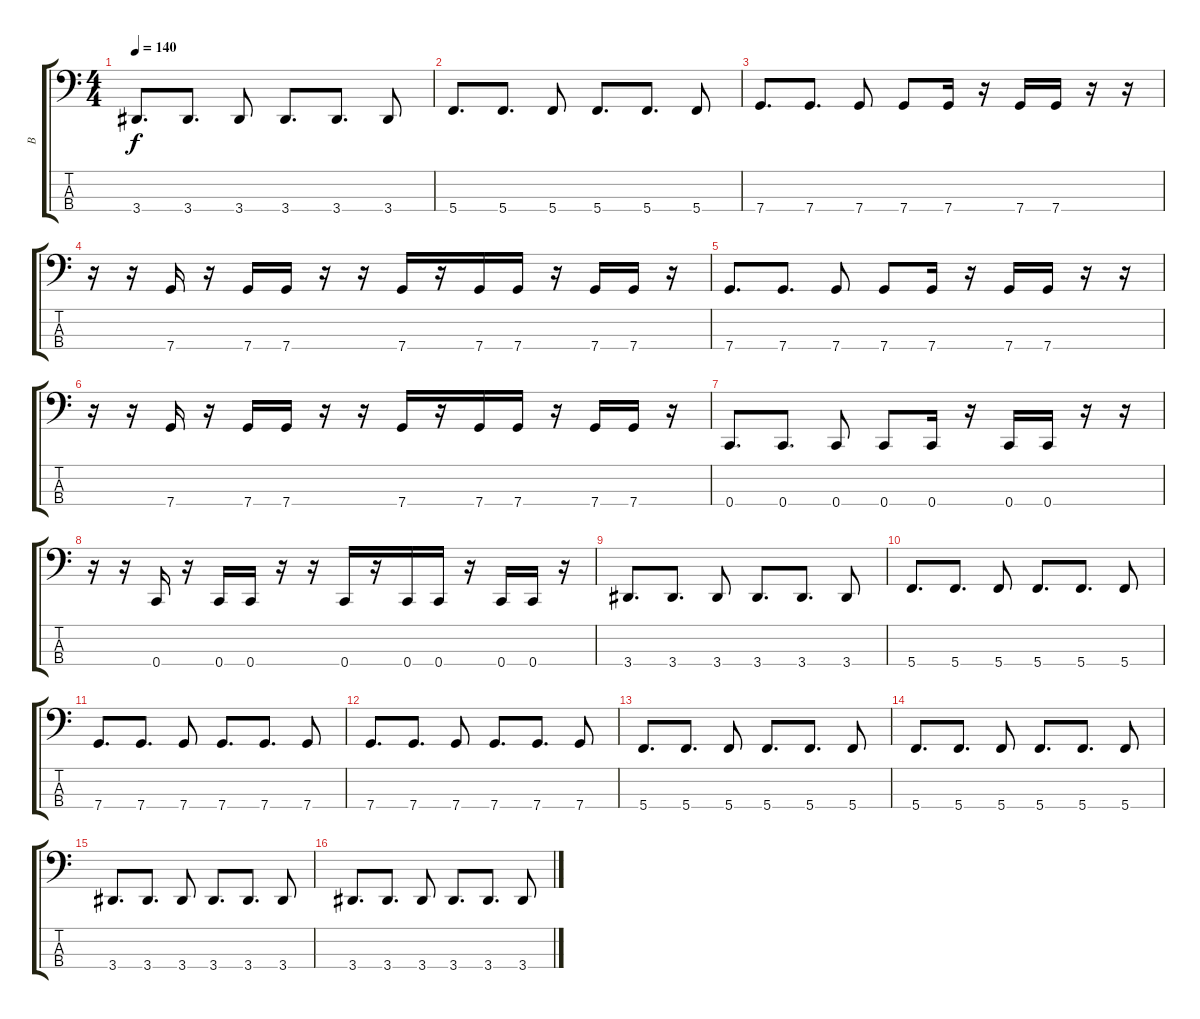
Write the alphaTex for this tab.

\track ("B" "B") {instrument electricbassfinger}
\staff {score tabs}
\tuning (F2 C2 G1 C1) {hide}
\ts (4 4)
\tempo 140
\clef f4
\ks c
3.4.8{d dy f} 3.4.8{d} 3.4.8 3.4.8{d} 3.4.8{d} 3.4.8 |
5.4.8{d} 5.4.8{d} 5.4.8 5.4.8{d} 5.4.8{d} 5.4.8 |
7.4.8{d} 7.4.8{d} 7.4.8 7.4.8 7.4.16 r.16 7.4.16 7.4.16 r.16 r.16 |
r.16 r.16 7.4.16 r.16 7.4.16 7.4.16 r.16 r.16 7.4.16 r.16 7.4.16 7.4.16 r.16 7.4.16 7.4.16 r.16 |
7.4.8{d} 7.4.8{d} 7.4.8 7.4.8 7.4.16 r.16 7.4.16 7.4.16 r.16 r.16 |
r.16 r.16 7.4.16 r.16 7.4.16 7.4.16 r.16 r.16 7.4.16 r.16 7.4.16 7.4.16 r.16 7.4.16 7.4.16 r.16 |
0.4.8{d} 0.4.8{d} 0.4.8 0.4.8 0.4.16 r.16 0.4.16 0.4.16 r.16 r.16 |
r.16 r.16 0.4.16 r.16 0.4.16 0.4.16 r.16 r.16 0.4.16 r.16 0.4.16 0.4.16 r.16 0.4.16 0.4.16 r.16 |
3.4.8{d} 3.4.8{d} 3.4.8 3.4.8{d} 3.4.8{d} 3.4.8 |
5.4.8{d} 5.4.8{d} 5.4.8 5.4.8{d} 5.4.8{d} 5.4.8 |
7.4.8{d} 7.4.8{d} 7.4.8 7.4.8{d} 7.4.8{d} 7.4.8 |
7.4.8{d} 7.4.8{d} 7.4.8 7.4.8{d} 7.4.8{d} 7.4.8 |
5.4.8{d} 5.4.8{d} 5.4.8 5.4.8{d} 5.4.8{d} 5.4.8 |
5.4.8{d} 5.4.8{d} 5.4.8 5.4.8{d} 5.4.8{d} 5.4.8 |
3.4.8{d} 3.4.8{d} 3.4.8 3.4.8{d} 3.4.8{d} 3.4.8 |
3.4.8{d} 3.4.8{d} 3.4.8 3.4.8{d} 3.4.8{d} 3.4.8
